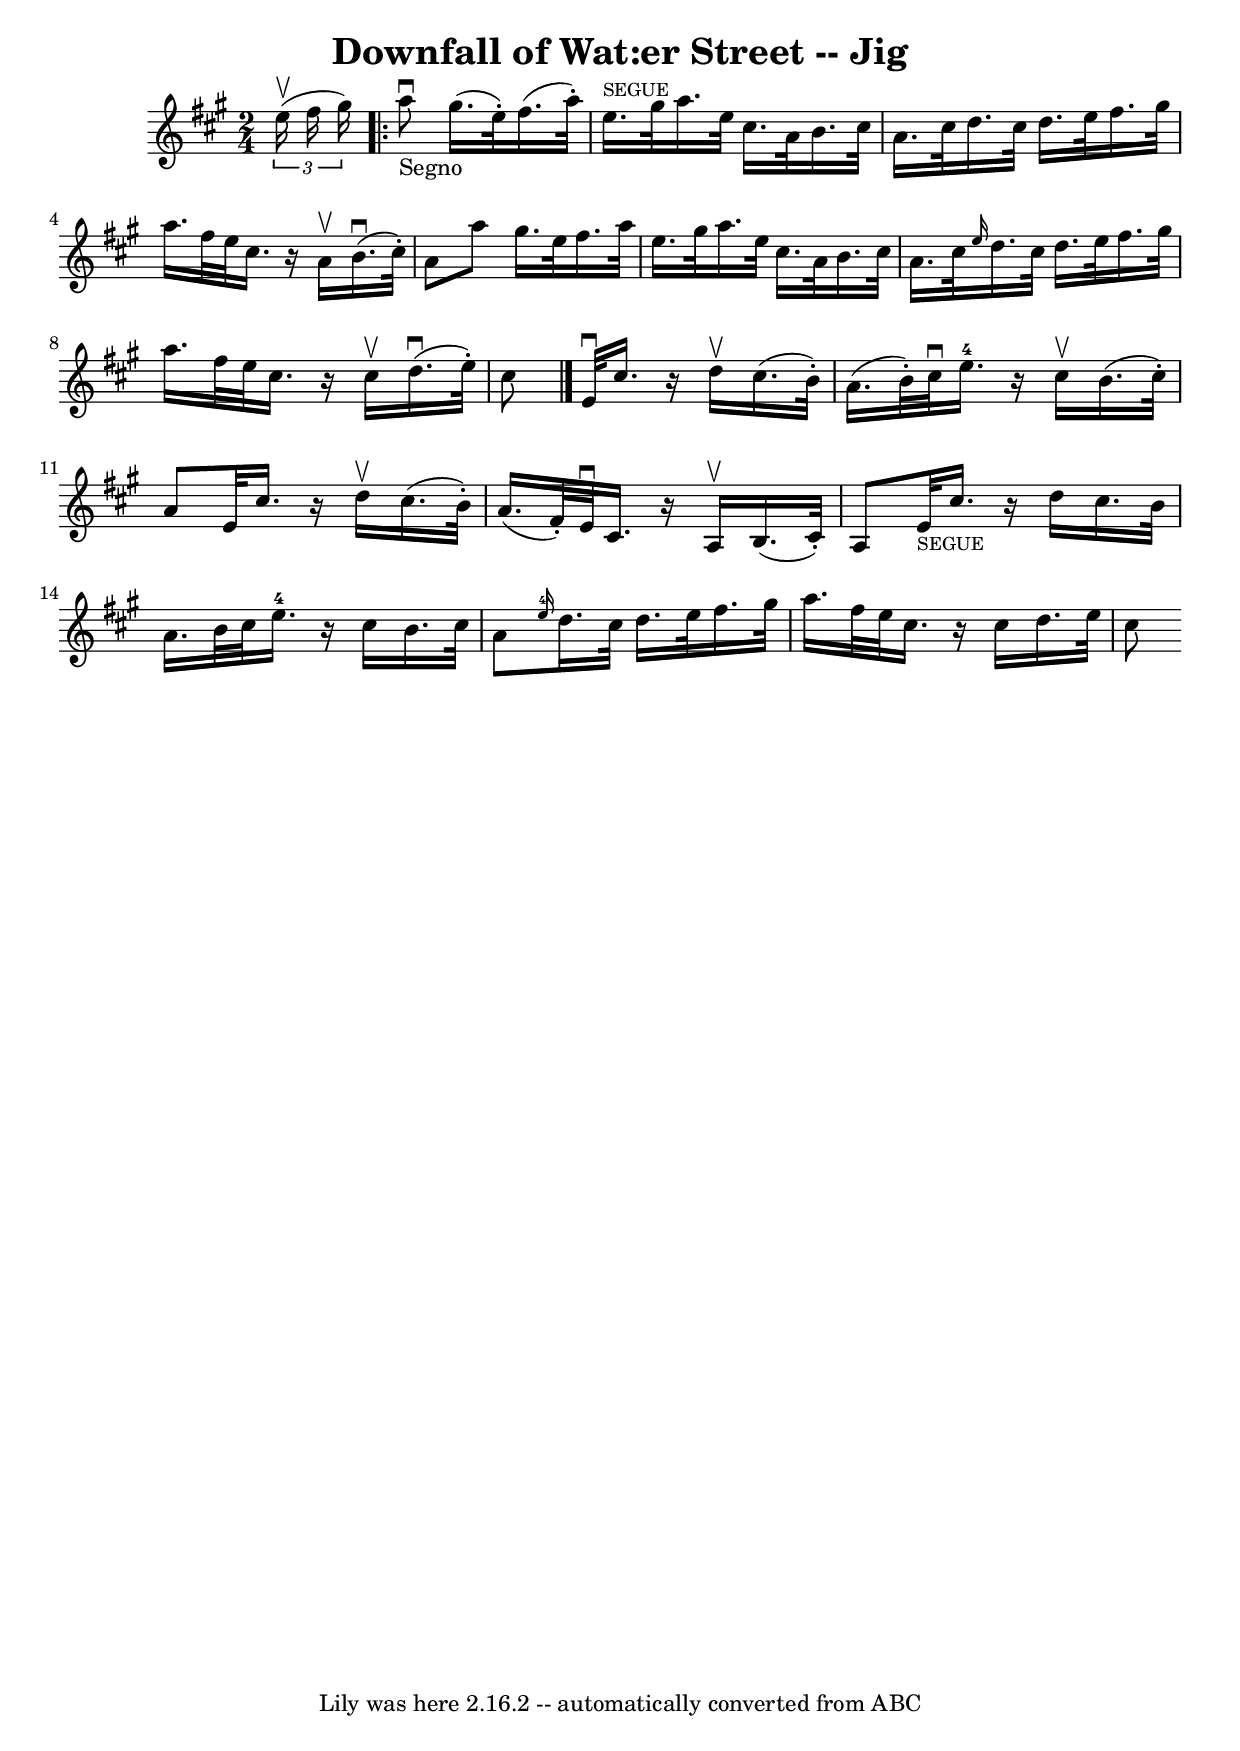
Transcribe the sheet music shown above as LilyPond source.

\version "2.16.2"
\include "Mammoth.ily"
\header {
  %% book = "Ryan's Mammoth Collection"
  crossRefNumber = "1"
  footnotes = "\\\\113 632"
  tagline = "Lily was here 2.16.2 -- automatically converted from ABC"
  title = "Downfall of Wat:er Street -- Jig"

}
voicedefault =  {


  \time 2/4 
  \key a \major
  \times 2/3 { e''16^\upbow(fis''16 gis''16  
	) 
	     }   
  \repeat volta 2 {
    a''8_"Segno"^\downbow gis''16. (e''32-.)       fis''16. (a''32-.) e''16.^\segue gis''32     |
    a''16.         e''32 cis''16. a'32 b'16. cis''32 a'16. cis''32     |
    
    d''16. cis''32 d''16. e''32 fis''16. gis''32 a''16.         fis''32     |
    e''32 cis''16.    r16 a'16^\upbow b'16.^\downbow(     cis''32-.) a'8     |
    a''8 gis''16. e''32 fis''16.         a''32 e''16. gis''32     |
    a''16. e''32 cis''16. a'32         b'16. cis''32 a'16. cis''32     |
    \grace { e''16  
	   } d''16.       cis''32 d''16. e''32 fis''16. gis''32 a''16. fis''32      |
    e''32 cis''16.    r16 cis''16^\upbow d''16.^\downbow(     e''32-.) cis''8    \bar "|." e'32^\downbow cis''16.    r16 d''16^\upbow cis''16. (b'32-.) a'16. (b'32-.)    |
    cis''32^\downbow e''16.-4   r16 cis''16^\upbow b'16. (cis''32-.) a'8    |
    e'32 cis''16.    r16 d''16^\upbow cis''16. (b'32-.)        a'16. (fis'32-.)    |
    e'32^\downbow cis'16.    r16 a16^\upbow      b16. (cis'32-.) a8     |
    e'32_\segue cis''16.    r16      d''16 cis''16. b'32 a'16. b'32     |
    cis''32 e''16.-4      r16 cis''16 b'16. cis''32 a'8     |
    \grace { e''16-4 

	   } d''16. cis''32 d''16. e''32 fis''16. gis''32 a''16.         fis''32     |
    e''32 cis''16.    r16 cis''16 d''16. e''32         cis''8        \bar " |."   
  }

}

\score{
  <<

    \context Staff="default"
    {
      \voicedefault 
      
    }

  >>
  \layout {
    
  }
  \midi {
  }

}
